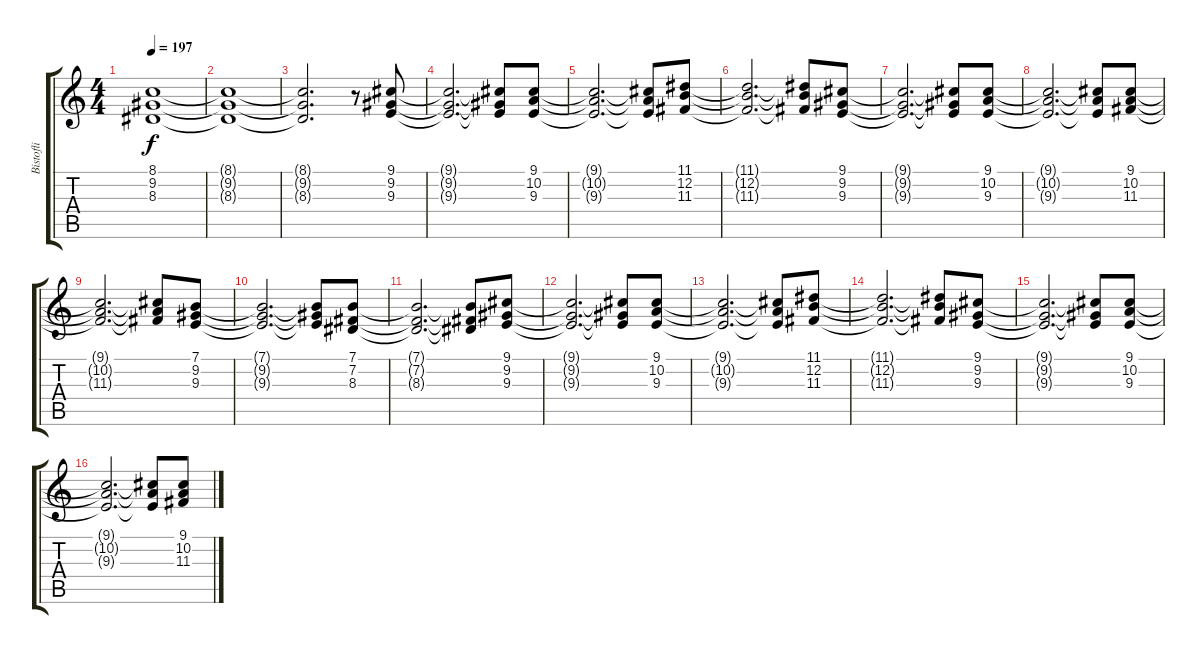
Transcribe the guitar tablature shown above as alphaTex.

\track ("Bistofli" "Bistofli") {instrument rockorgan}
\staff {score tabs}
\tuning (E4 B3 G3 D3 A2 E2) {hide}
\ts (4 4)
\tempo 197
\clef g2
\ks c
(8.1{t} 9.2{t} 8.3{t}).1{dy f} |
(8.1{t} 9.2{t} 8.3{t}).1 |
(8.1{t} 9.2{t} 8.3{t}).2{d} r.8 (9.1 9.2 9.3).8 |
(9.1{t} 9.2{t} 9.3{t}).2{d} (9.1{t} 9.2{t} 9.3{t}).8 (9.1 10.2 9.3).8 |
(9.1{t} 10.2{t} 9.3{t}).2{d} (9.1{t} 10.2{t} 9.3{t}).8 (11.1 12.2 11.3).8 |
(11.1{t} 12.2{t} 11.3{t}).2{d} (11.1{t} 12.2{t} 11.3{t}).8 (9.1 9.2 9.3).8 |
(9.1{t} 9.2{t} 9.3{t}).2{d} (9.1{t} 9.2{t} 9.3{t}).8 (9.1 10.2 9.3).8 |
(9.1{t} 10.2{t} 9.3{t}).2{d} (9.1{t} 10.2{t} 9.3{t}).8 (9.1 10.2 11.3).8 |
(9.1{t} 10.2{t} 11.3{t}).2{d} (9.1{t} 10.2{t} 11.3{t}).8 (7.1 9.2 9.3).8 |
(7.1{t} 9.2{t} 9.3{t}).2{d} (7.1{t} 9.2{t} 9.3{t}).8 (7.1 7.2 8.3).8 |
(7.1{t} 7.2{t} 8.3{t}).2{d} (7.1{t} 7.2{t} 8.3{t}).8 (9.1 9.2 9.3).8 |
(9.1{t} 9.2{t} 9.3{t}).2{d} (9.1{t} 9.2{t} 9.3{t}).8 (9.1 10.2 9.3).8 |
(9.1{t} 10.2{t} 9.3{t}).2{d} (9.1{t} 10.2{t} 9.3{t}).8 (11.1 12.2 11.3).8 |
(11.1{t} 12.2{t} 11.3{t}).2{d} (11.1{t} 12.2{t} 11.3{t}).8 (9.1 9.2 9.3).8 |
(9.1{t} 9.2{t} 9.3{t}).2{d} (9.1{t} 9.2{t} 9.3{t}).8 (9.1 10.2 9.3).8 |
(9.1{t} 10.2{t} 9.3{t}).2{d} (9.1{t} 10.2{t} 9.3{t}).8 (9.1 10.2 11.3).8
